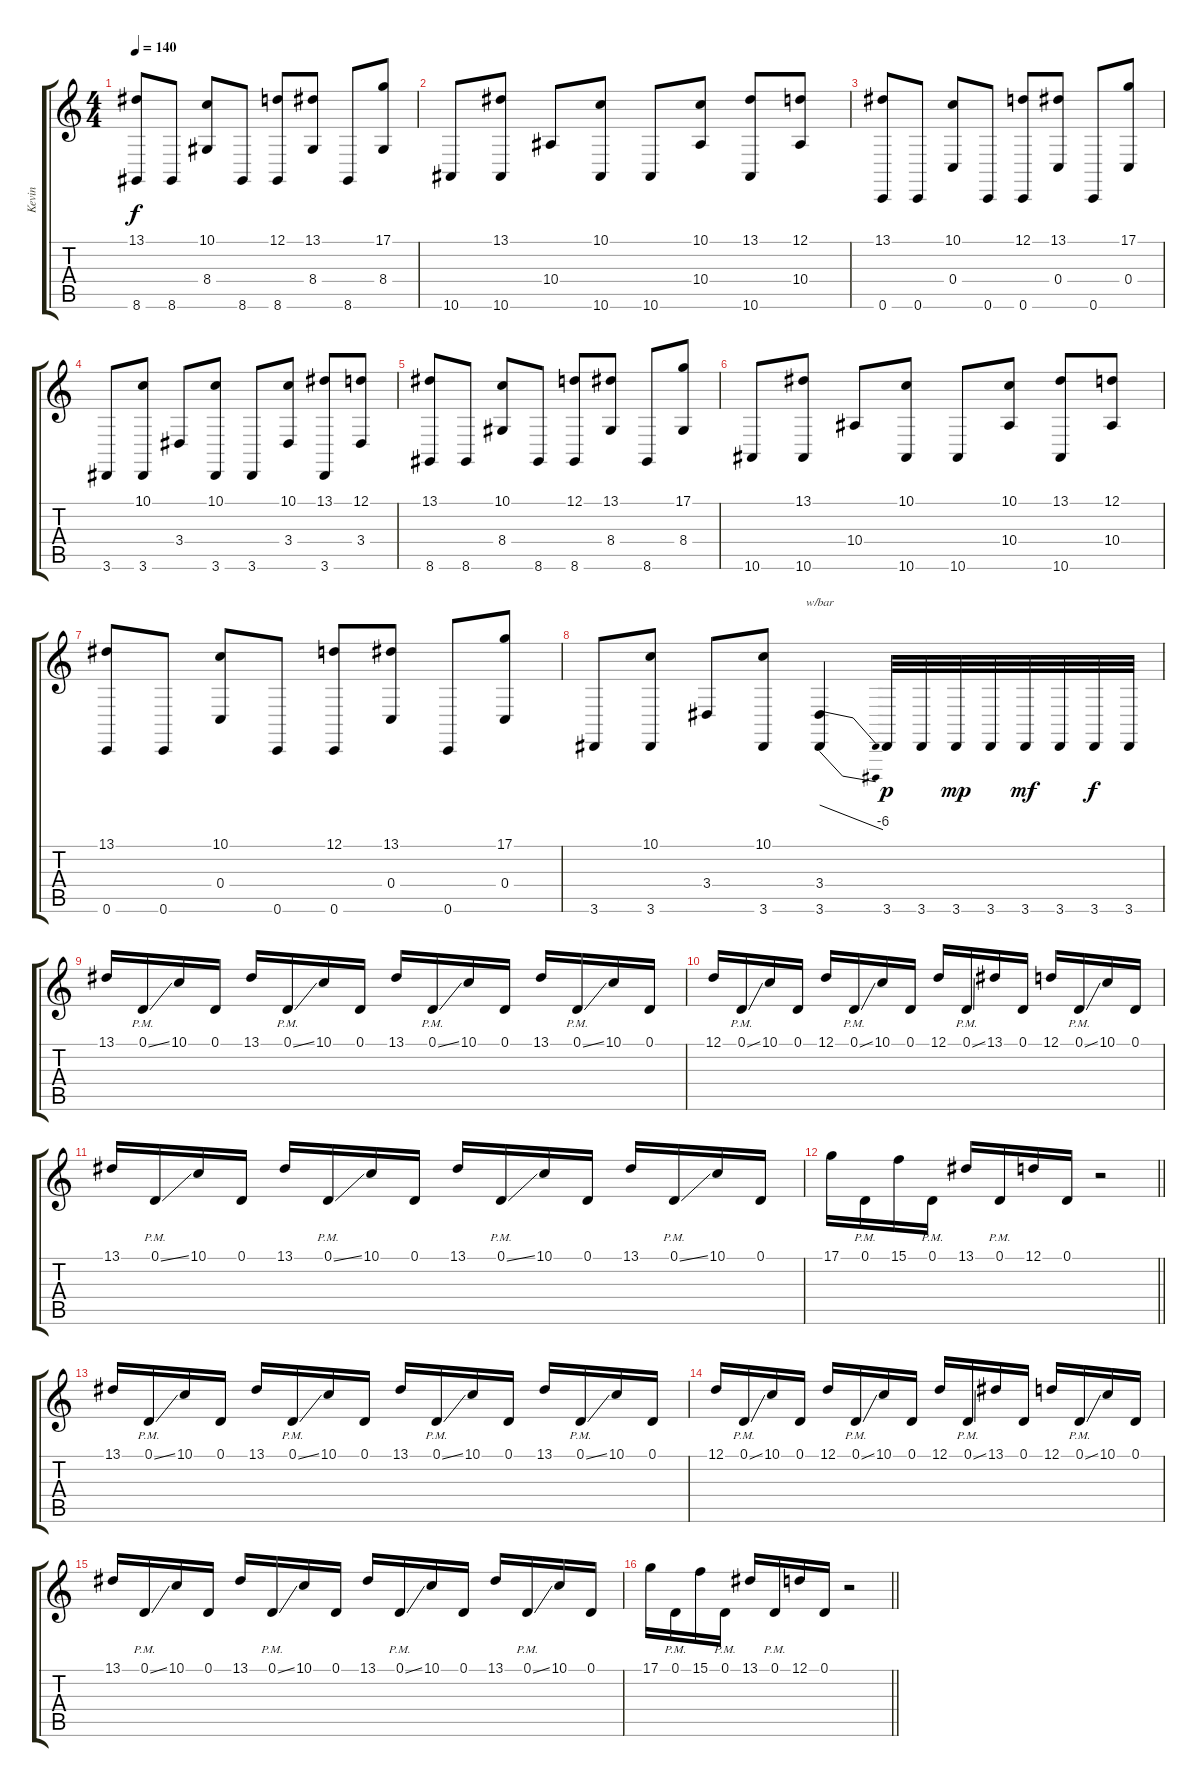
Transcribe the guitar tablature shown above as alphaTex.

\track ("Kevin" "Kevin") {instrument lead2sawtooth}
\staff {score tabs}
\tuning (D4 A3 F3 C3 G2 C2) {hide}
\ts (4 4)
\tempo 140
\clef g2
\ks c
(13.1 8.6).8{dy f} 8.6.8 (10.1 8.4).8 8.6.8 (12.1 8.6).8 (13.1 8.4).8 8.6.8 (17.1 8.4).8 |
10.6.8 (13.1 10.6).8 10.4.8 (10.1 10.6).8 10.6.8 (10.1 10.4).8 (13.1 10.6).8 (12.1 10.4).8 |
(13.1 0.6).8 0.6.8 (10.1 0.4).8 0.6.8 (12.1 0.6).8 (13.1 0.4).8 0.6.8 (17.1 0.4).8 |
3.6.8 (10.1 3.6).8 3.4.8 (10.1 3.6).8 3.6.8 (10.1 3.4).8 (13.1 3.6).8 (12.1 3.4).8 |
(13.1 8.6).8 8.6.8 (10.1 8.4).8 8.6.8 (12.1 8.6).8 (13.1 8.4).8 8.6.8 (17.1 8.4).8 |
10.6.8 (13.1 10.6).8 10.4.8 (10.1 10.6).8 10.6.8 (10.1 10.4).8 (13.1 10.6).8 (12.1 10.4).8 |
(13.1 0.6).8 0.6.8 (10.1 0.4).8 0.6.8 (12.1 0.6).8 (13.1 0.4).8 0.6.8 (17.1 0.4).8 |
3.6.8 (10.1 3.6).8 3.4.8 (10.1 3.6).8 (3.4 3.6).4{tbe (dive default 0 0 60 -24)} 3.6.32{dy p} 3.6.32 3.6.32{dy mp} 3.6.32 3.6.32{dy mf} 3.6.32 3.6.32{dy f} 3.6.32 |
13.1.16 0.1{ss pm}.16 10.1.16 0.1.16 13.1.16 0.1{ss pm}.16 10.1.16 0.1.16 13.1.16 0.1{ss pm}.16 10.1.16 0.1.16 13.1.16 0.1{ss pm}.16 10.1.16 0.1.16 |
12.1.16 0.1{ss pm}.16 10.1.16 0.1.16 12.1.16 0.1{ss pm}.16 10.1.16 0.1.16 12.1.16 0.1{ss pm}.16 13.1.16 0.1.16 12.1.16 0.1{ss pm}.16 10.1.16 0.1.16 |
13.1.16 0.1{ss pm}.16 10.1.16 0.1.16 13.1.16 0.1{ss pm}.16 10.1.16 0.1.16 13.1.16 0.1{ss pm}.16 10.1.16 0.1.16 13.1.16 0.1{ss pm}.16 10.1.16 0.1.16 |
\barLineRight lightlight
17.1.16 0.1{pm}.16 15.1.16 0.1{pm}.16 13.1.16 0.1{pm}.16 12.1.16 0.1.16 r.2 |
13.1.16 0.1{ss pm}.16 10.1.16 0.1.16 13.1.16 0.1{ss pm}.16 10.1.16 0.1.16 13.1.16 0.1{ss pm}.16 10.1.16 0.1.16 13.1.16 0.1{ss pm}.16 10.1.16 0.1.16 |
12.1.16 0.1{ss pm}.16 10.1.16 0.1.16 12.1.16 0.1{ss pm}.16 10.1.16 0.1.16 12.1.16 0.1{ss pm}.16 13.1.16 0.1.16 12.1.16 0.1{ss pm}.16 10.1.16 0.1.16 |
13.1.16 0.1{ss pm}.16 10.1.16 0.1.16 13.1.16 0.1{ss pm}.16 10.1.16 0.1.16 13.1.16 0.1{ss pm}.16 10.1.16 0.1.16 13.1.16 0.1{ss pm}.16 10.1.16 0.1.16 |
\barLineRight lightlight
17.1.16 0.1{pm}.16 15.1.16 0.1{pm}.16 13.1.16 0.1{pm}.16 12.1.16 0.1.16 r.2
